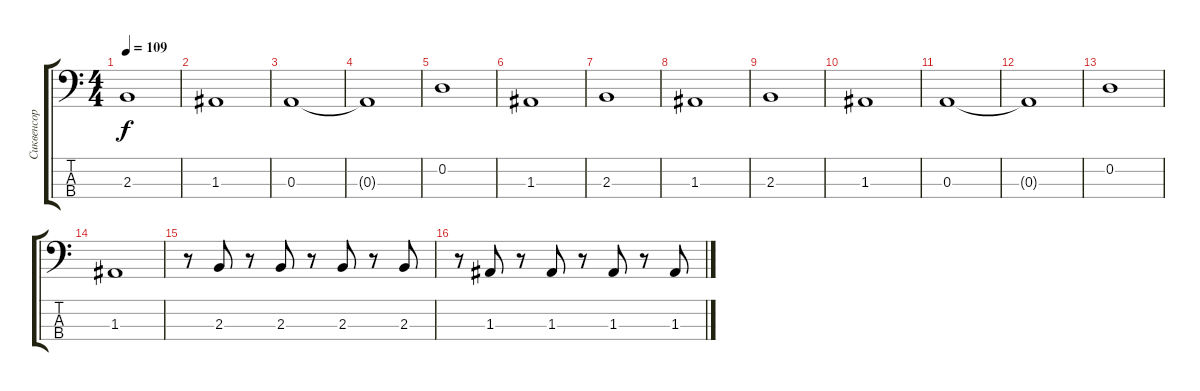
\track ("Сиквенсор" "Сиквенсор") {instrument synthbass1}
\staff {score tabs}
\tuning (G2 D2 A1 E1) {hide}
\ts (4 4)
\tempo 109
\clef f4
\ks c
2.3.1{dy f} |
1.3.1 |
0.3.1 |
0.3{t}.1 |
0.2.1 |
1.3.1 |
2.3.1 |
1.3.1 |
2.3.1 |
1.3.1 |
0.3.1 |
0.3{t}.1 |
0.2.1 |
1.3.1 |
r.8 2.3.8 r.8 2.3.8 r.8 2.3.8 r.8 2.3.8 |
r.8 1.3.8 r.8 1.3.8 r.8 1.3.8 r.8 1.3.8
